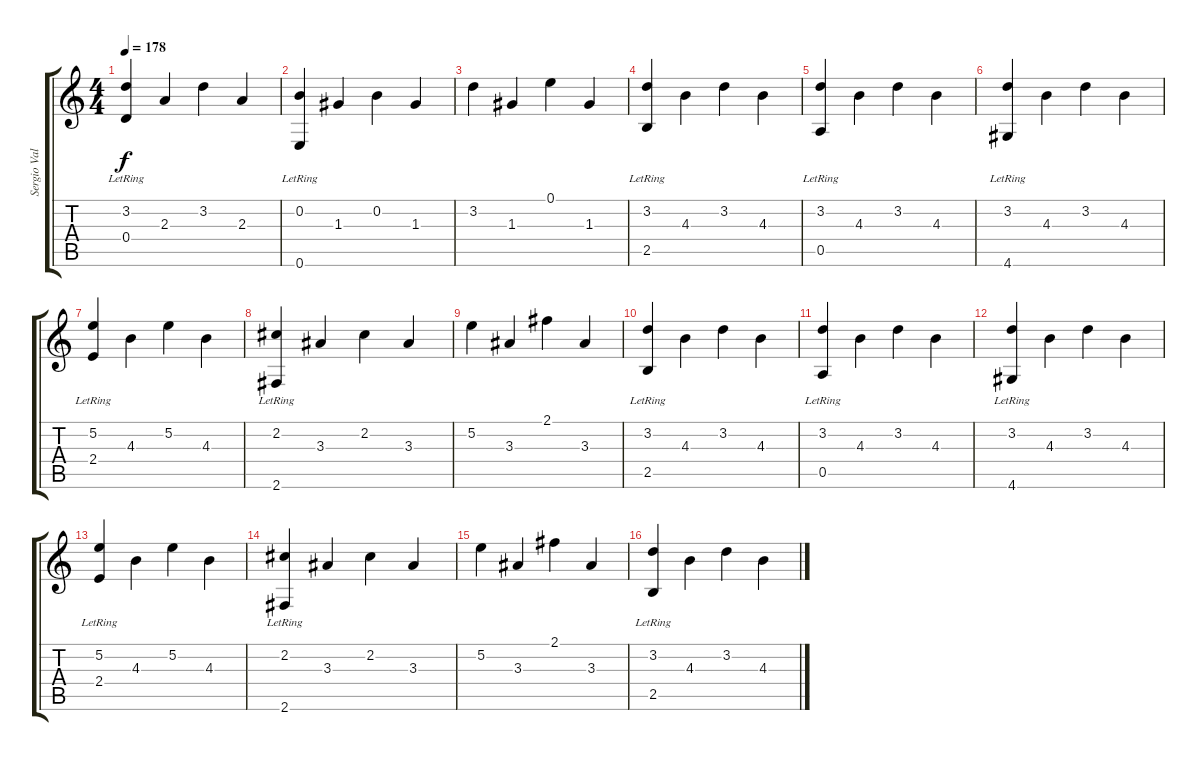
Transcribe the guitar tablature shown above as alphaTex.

\track ("Sergio Vallín" "Sergio Val") {instrument acousticguitarsteel}
\staff {score tabs}
\tuning (E4 B3 G3 D3 A2 E2) {hide}
\ts (4 4)
\tempo 178
\clef g2
\ks c
(3.2 0.4{lr}).4{dy f} 2.3.4 3.2.4 2.3.4 |
(0.2 0.6{lr}).4 1.3.4 0.2.4 1.3.4 |
3.2.4 1.3.4 0.1.4 1.3.4 |
(3.2 2.5{lr}).4 4.3.4 3.2.4 4.3.4 |
(3.2 0.5{lr}).4 4.3.4 3.2.4 4.3.4 |
(3.2 4.6{lr}).4 4.3.4 3.2.4 4.3.4 |
(5.2 2.4{lr}).4 4.3.4 5.2.4 4.3.4 |
(2.2 2.6{lr}).4 3.3.4 2.2.4 3.3.4 |
5.2.4 3.3.4 2.1.4 3.3.4 |
(3.2 2.5{lr}).4 4.3.4 3.2.4 4.3.4 |
(3.2 0.5{lr}).4 4.3.4 3.2.4 4.3.4 |
(3.2 4.6{lr}).4 4.3.4 3.2.4 4.3.4 |
(5.2 2.4{lr}).4 4.3.4 5.2.4 4.3.4 |
(2.2 2.6{lr}).4 3.3.4 2.2.4 3.3.4 |
5.2.4 3.3.4 2.1.4 3.3.4 |
(3.2 2.5{lr}).4 4.3.4 3.2.4 4.3.4
